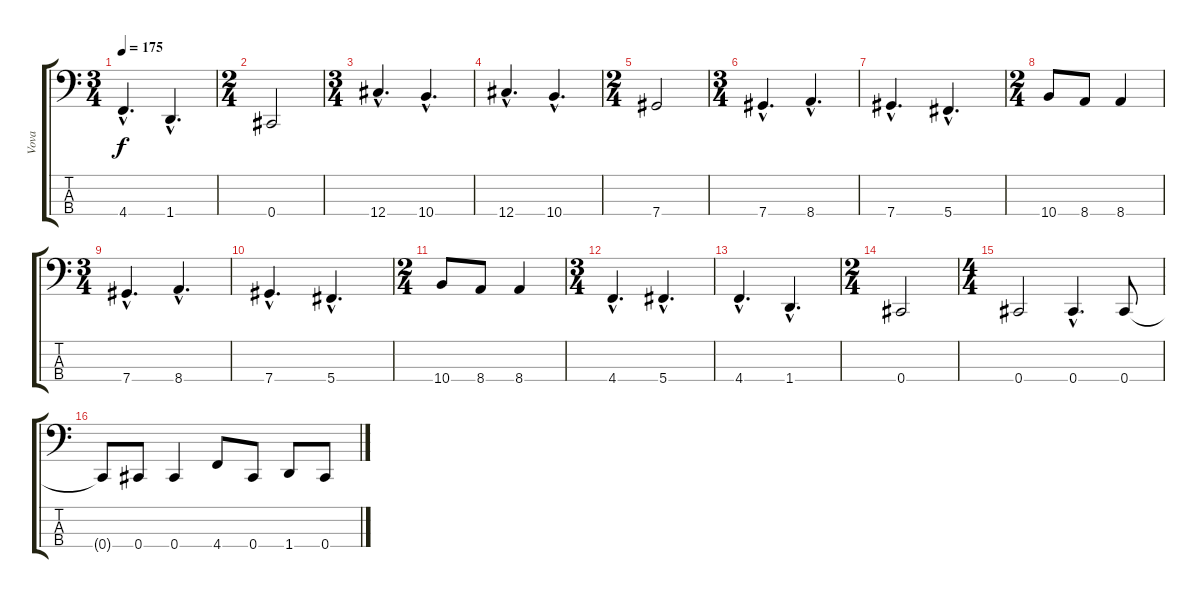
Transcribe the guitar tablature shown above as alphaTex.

\track ("Vova" "Vova") {instrument electricbasspick}
\staff {score tabs}
\tuning (Gb2 Db2 Ab1 Db1) {hide}
\ts (3 4)
\tempo 175
\clef f4
\ks c
4.4{hac}.4{d dy f} 1.4{hac}.4{d} |
\ts (2 4)
0.4.2 |
\ts (3 4)
12.4{hac}.4{d} 10.4{hac}.4{d} |
12.4{hac}.4{d} 10.4{hac}.4{d} |
\ts (2 4)
7.4.2 |
\ts (3 4)
7.4{hac}.4{d} 8.4{hac}.4{d} |
7.4{hac}.4{d} 5.4{hac}.4{d} |
\ts (2 4)
10.4.8 8.4.8 8.4.4 |
\ts (3 4)
7.4{hac}.4{d} 8.4{hac}.4{d} |
7.4{hac}.4{d} 5.4{hac}.4{d} |
\ts (2 4)
10.4.8 8.4.8 8.4.4 |
\ts (3 4)
4.4{hac}.4{d} 5.4{hac}.4{d} |
4.4{hac}.4{d} 1.4{hac}.4{d} |
\ts (2 4)
0.4.2 |
\ts (4 4)
0.4.2 0.4{hac}.4{d} 0.4.8 |
0.4{t}.8 0.4.8 0.4.4 4.4.8 0.4.8 1.4.8 0.4.8
